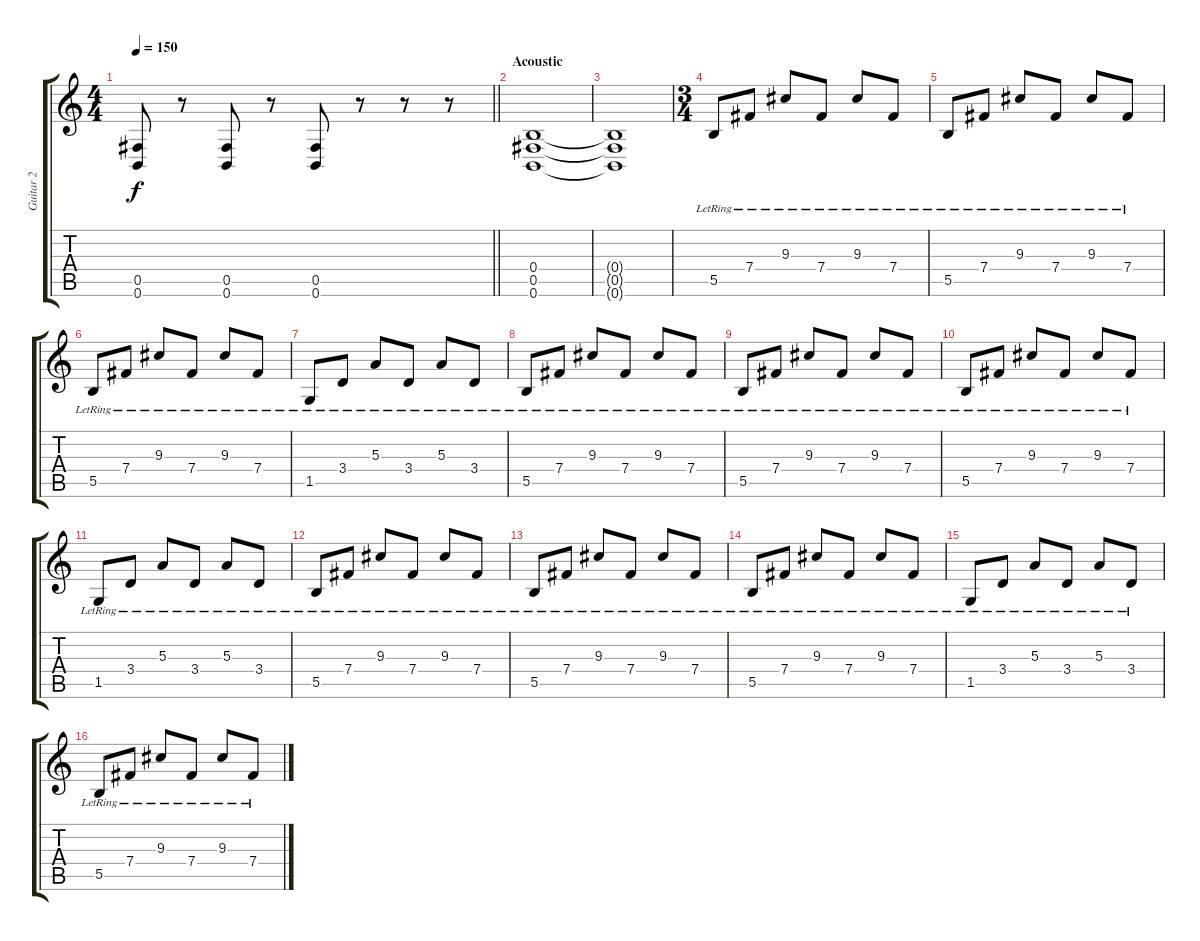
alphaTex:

\track ("Guitar 2" "Guitar 2") {instrument distortionguitar}
\staff {score tabs}
\tuning (Db4 Ab3 E3 B2 Gb2 B1) {hide}
\ts (4 4)
\tempo 150
\clef g2
\barLineRight lightlight
\ks c
(0.5 0.6).8{dy f} r.8 (0.5 0.6).8 r.8 (0.5 0.6).8 r.8 r.8 r.8 |
\section ("" "Acoustic")
(0.4 0.5 0.6).1 |
(0.4{t} 0.5{t} 0.6{t}).1 |
\ts (3 4)
5.5{lr}.8{instrument acousticguitarsteel} 7.4{lr}.8 9.3{lr}.8 7.4{lr}.8 9.3{lr}.8 7.4{lr}.8 |
5.5{lr}.8 7.4{lr}.8 9.3{lr}.8 7.4{lr}.8 9.3{lr}.8 7.4{lr}.8 |
5.5{lr}.8 7.4{lr}.8 9.3{lr}.8 7.4{lr}.8 9.3{lr}.8 7.4{lr}.8 |
1.5{lr}.8 3.4{lr}.8 5.3{lr}.8 3.4{lr}.8 5.3{lr}.8 3.4{lr}.8 |
5.5{lr}.8 7.4{lr}.8 9.3{lr}.8 7.4{lr}.8 9.3{lr}.8 7.4{lr}.8 |
5.5{lr}.8 7.4{lr}.8 9.3{lr}.8 7.4{lr}.8 9.3{lr}.8 7.4{lr}.8 |
5.5{lr}.8 7.4{lr}.8 9.3{lr}.8 7.4{lr}.8 9.3{lr}.8 7.4{lr}.8 |
1.5{lr}.8 3.4{lr}.8 5.3{lr}.8 3.4{lr}.8 5.3{lr}.8 3.4{lr}.8 |
5.5{lr}.8 7.4{lr}.8 9.3{lr}.8 7.4{lr}.8 9.3{lr}.8 7.4{lr}.8 |
5.5{lr}.8 7.4{lr}.8 9.3{lr}.8 7.4{lr}.8 9.3{lr}.8 7.4{lr}.8 |
5.5{lr}.8 7.4{lr}.8 9.3{lr}.8 7.4{lr}.8 9.3{lr}.8 7.4{lr}.8 |
1.5{lr}.8 3.4{lr}.8 5.3{lr}.8 3.4{lr}.8 5.3{lr}.8 3.4{lr}.8 |
5.5{lr}.8 7.4{lr}.8 9.3{lr}.8 7.4{lr}.8 9.3{lr}.8 7.4{lr}.8
